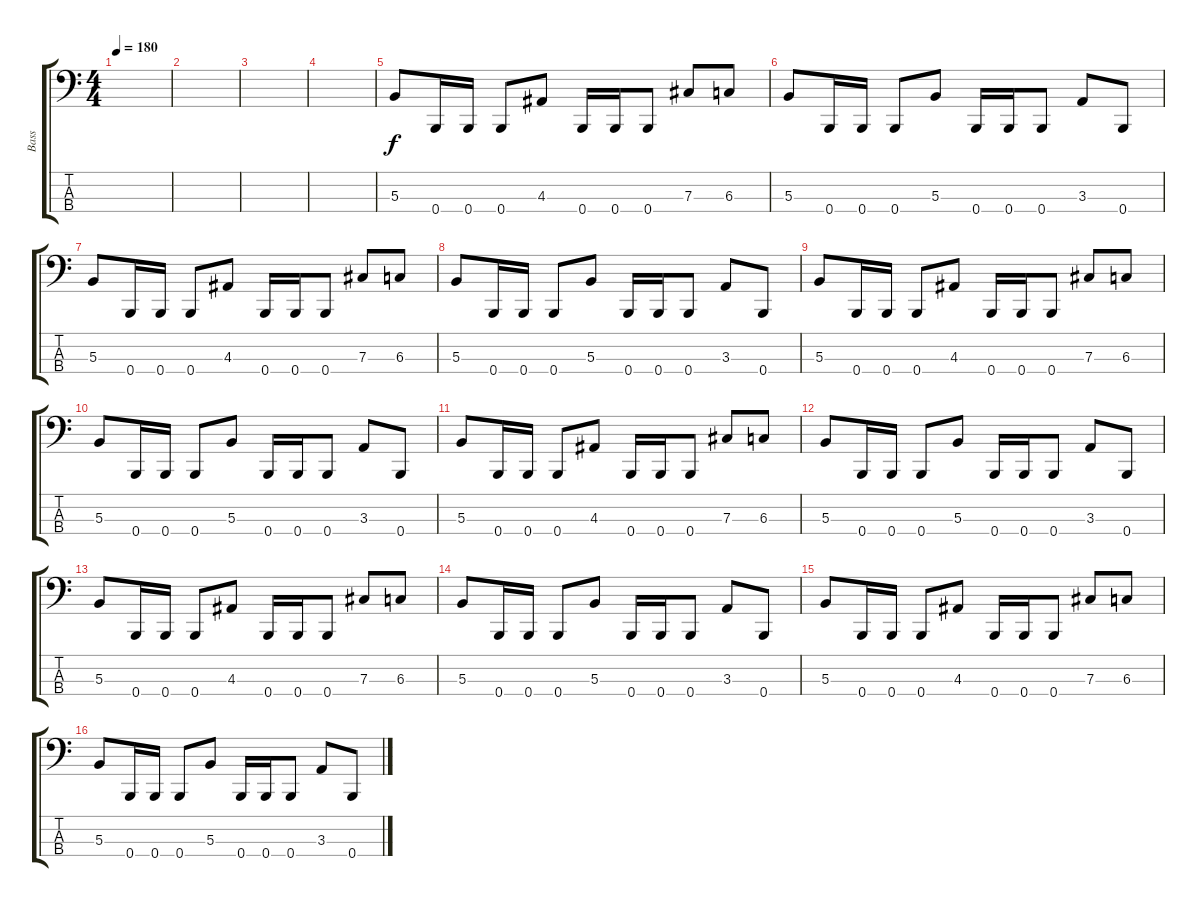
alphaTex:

\track ("Bass" "Bass") {instrument electricbasspick}
\staff {score tabs}
\tuning (E2 B1 Gb1 B0) {hide}
\ts (4 4)
\tempo 180
\clef f4
\ks c
|
|
|
|
5.3.8 0.4.16 0.4.16 0.4.8 4.3.8 0.4.16 0.4.16 0.4.8 7.3.8 6.3.8 |
5.3.8 0.4.16 0.4.16 0.4.8 5.3.8 0.4.16 0.4.16 0.4.8 3.3.8 0.4.8 |
5.3.8 0.4.16 0.4.16 0.4.8 4.3.8 0.4.16 0.4.16 0.4.8 7.3.8 6.3.8 |
5.3.8 0.4.16 0.4.16 0.4.8 5.3.8 0.4.16 0.4.16 0.4.8 3.3.8 0.4.8 |
5.3.8 0.4.16 0.4.16 0.4.8 4.3.8 0.4.16 0.4.16 0.4.8 7.3.8 6.3.8 |
5.3.8 0.4.16 0.4.16 0.4.8 5.3.8 0.4.16 0.4.16 0.4.8 3.3.8 0.4.8 |
5.3.8 0.4.16 0.4.16 0.4.8 4.3.8 0.4.16 0.4.16 0.4.8 7.3.8 6.3.8 |
5.3.8 0.4.16 0.4.16 0.4.8 5.3.8 0.4.16 0.4.16 0.4.8 3.3.8 0.4.8 |
5.3.8 0.4.16 0.4.16 0.4.8 4.3.8 0.4.16 0.4.16 0.4.8 7.3.8 6.3.8 |
5.3.8 0.4.16 0.4.16 0.4.8 5.3.8 0.4.16 0.4.16 0.4.8 3.3.8 0.4.8 |
5.3.8 0.4.16 0.4.16 0.4.8 4.3.8 0.4.16 0.4.16 0.4.8 7.3.8 6.3.8 |
5.3.8 0.4.16 0.4.16 0.4.8 5.3.8 0.4.16 0.4.16 0.4.8 3.3.8 0.4.8
